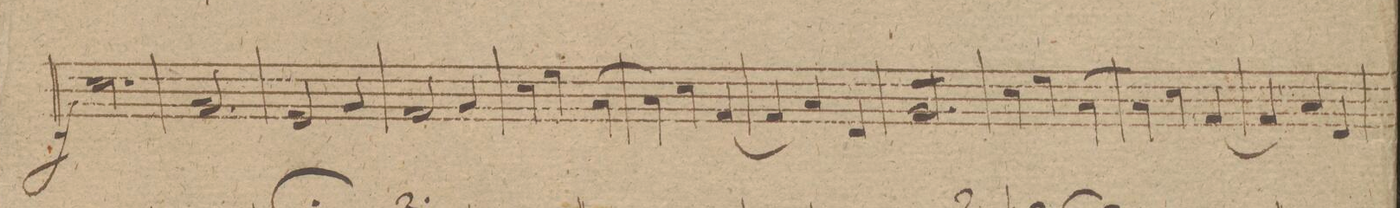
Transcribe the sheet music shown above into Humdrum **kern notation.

**kern	**dynam
*I"Fagotto 2do	*
*clefF4	*
*k[f#c#g#d#]	*
*M3/4	*
2.E	f
=122	=122
2.BB	.
=123	=123
2GG#	.
4BB	.
=124	=124
2AA	.
4BB	.
=125	=125
4E	.
4G#	.
[4C#\	.
=126	=126
4C#\]	.
4E	.
[4AA	.
=127	=127
4AA]	.
4C#	.
4FF#	.
=128	=128
*tremolo	*
8BBL	.
8BB	.
8BB	.
8BB	.
8BB	.
8BBJ	.
=129	=129
4E	.
4G#	.
[4C#\	.
=130	=130
4C#\]	.
4E	.
[4AA	.
=131	=131
4AA]	.
4C#	.
4FF#	.
=132	=132
2.ryy	.
=133	=133
*-	*-
